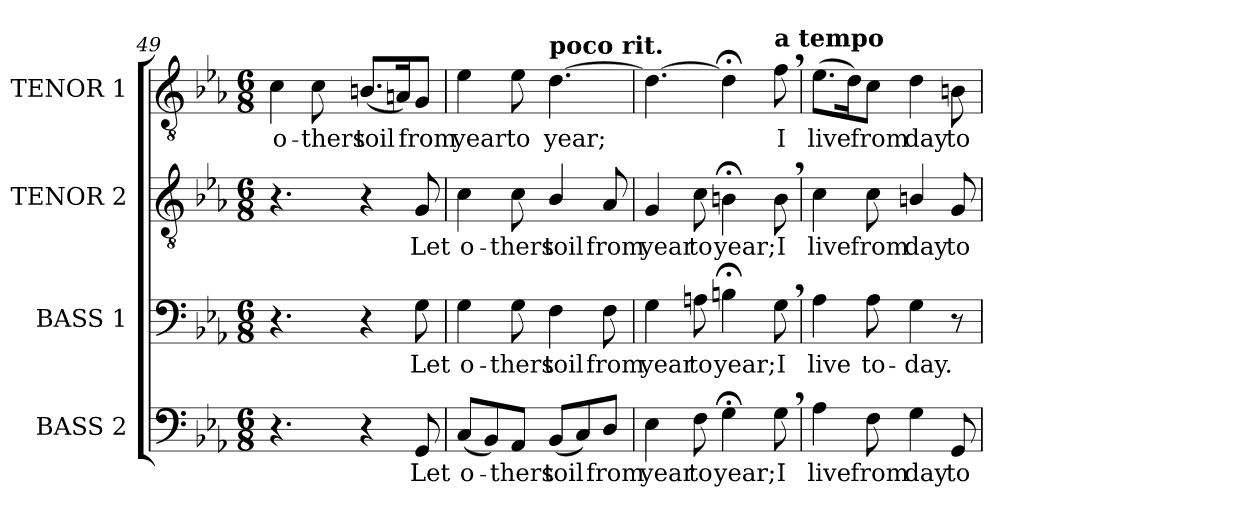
**kern	**text	**kern	**text	**kern	**text	**kern	**text
*part4	*part4	*part3	*part3	*part2	*part2	*part1	*part1
*staff4	*staff4	*staff3	*staff3	*staff2	*staff2	*staff1	*staff1
*I"BASS 2	*	*I"BASS 1	*	*I"TENOR 2	*	*I"TENOR 1	*
*I'B. 2	*	*I'B. 1	*	*I'T. 2	*	*I'T. 1	*
*clefF4	*	*clefF4	*	*clefGv2	*	*clefGv2	*
*	*	*	*	*ITrd7c12	*	*ITrd7c12	*
*k[b-e-a-]	*	*k[b-e-a-]	*	*k[b-e-a-]	*	*k[b-e-a-]	*
*c:	*	*c:	*	*c:	*	*c:	*
*M6/8	*	*M6/8	*	*M6/8	*	*M6/8	*
=49	=49	=49	=49	=49	=49	=49	=49
!	!	!	!	!	!	!	!LO:LY:b:color=#000000
4.r	.	4.r	.	4.r	.	4Ci\	o-
!	!	!	!	!	!	!	!LO:LY:b:color=#000000
.	.	.	.	.	.	8Ci\	-thers
!	!	!	!	!	!	!	!LO:LY:b:color=#000000
4r	.	4r	.	4r	.	(8.BBni/L	toil
.	.	.	.	.	.	16AAni/k)	.
!	!LO:LY:b:color=#000000	!	!	!	!	!	!
!	!	!	!LO:LY:b:color=#000000	!	!	!	!
!	!	!	!	!	!LO:LY:b:color=#000000	!	!
!	!	!	!	!	!	!	!LO:LY:b:color=#000000
8GGi/	Let	8Gi\	Let	8GGi/	Let	8GGi/J	from
=50	=50	=50	=50	=50	=50	=50	=50
!	!LO:LY:b:color=#000000	!	!	!	!	!	!
!	!	!	!LO:LY:b:color=#000000	!	!	!	!
!	!	!	!	!	!LO:LY:b:color=#000000	!	!
!	!	!	!	!	!	!	!LO:LY:b:color=#000000
(8Ci/L	o-	4Gi\	o-	4Ci\	o-	4E-i\	year
8BB-i/)	.	.	.	.	.	.	.
!	!LO:LY:b:color=#000000	!	!	!	!	!	!
!	!	!	!LO:LY:b:color=#000000	!	!	!	!
!	!	!	!	!	!LO:LY:b:color=#000000	!	!
!	!	!	!	!	!	!	!LO:LY:b:color=#000000
8AA-i/J	-thers	8Gi\	-thers	8Ci\	-thers	8E-i\	to
!	!LO:LY:b:color=#000000	!	!	!	!	!	!
!	!	!	!LO:LY:b:color=#000000	!	!	!	!
!	!	!	!	!	!LO:LY:b:color=#000000	!	!
!	!	!	!	!	!	!LO:TX:a:B:t=poco rit.	!
!	!	!	!	!	!	!	!LO:LY:b:color=#000000
(8BB-i/L	toil	4Fi\	toil	4BB-i/	toil	[4.Di\	year;
8Ci/)	.	.	.	.	.	.	.
!	!LO:LY:b:color=#000000	!	!	!	!	!	!
!	!	!	!LO:LY:b:color=#000000	!	!	!	!
!	!	!	!	!	!LO:LY:b:color=#000000	!	!
8Di/J	from	8Fi\	from	8AA-i/	from	.	.
=51	=51	=51	=51	=51	=51	=51	=51
!	!LO:LY:b:color=#000000	!	!	!	!	!	!
!	!	!	!LO:LY:b:color=#000000	!	!	!	!
!	!	!	!	!	!LO:LY:b:color=#000000	!	!
4E-i\	year	4Gi\	year	4GGi/	year	4.Di\_	.
!	!LO:LY:b:color=#000000	!	!	!	!	!	!
!	!	!	!LO:LY:b:color=#000000	!	!	!	!
!	!	!	!	!	!LO:LY:b:color=#000000	!	!
8Fi\	to	8Ani\	to	8Ci\	to	.	.
!	!LO:LY:b:color=#000000	!	!	!	!	!	!
!	!	!	!LO:LY:b:color=#000000	!	!	!	!
!	!	!	!	!	!LO:LY:b:color=#000000	!	!
4G;i\	year;	4Bn;i\	year;	4BBn;i\	year;	4D;i\]	.
!	!LO:LY:b:color=#000000	!	!	!	!	!	!
!	!	!	!LO:LY:b:color=#000000	!	!	!	!
!	!	!	!	!	!LO:LY:b:color=#000000	!	!
!	!	!	!	!	!	!LO:TX:a:B:t=a tempo	!
!	!	!	!	!	!	!	!LO:LY:b:color=#000000
8G,i\	I	8G,i\	I	8BB,i\	I	8F,i\	I
=52	=52	=52	=52	=52	=52	=52	=52
!	!LO:LY:b:color=#000000	!	!	!	!	!	!
!	!	!	!LO:LY:b:color=#000000	!	!	!	!
!	!	!	!	!	!LO:LY:b:color=#000000	!	!
!	!	!	!	!	!	!	!LO:LY:b:color=#000000
4A-i\	live	4A-i\	live	4Ci\	live	(8.E-i\L	live
.	.	.	.	.	.	16Di\k)	.
!	!LO:LY:b:color=#000000	!	!	!	!	!	!
!	!	!	!LO:LY:b:color=#000000	!	!	!	!
!	!	!	!	!	!LO:LY:b:color=#000000	!	!
!	!	!	!	!	!	!	!LO:LY:b:color=#000000
8Fi\	from	8A-i\	to-	8Ci\	from	8Ci\J	from
!	!LO:LY:b:color=#000000	!	!	!	!	!	!
!	!	!	!LO:LY:b:color=#000000	!	!	!	!
!	!	!	!	!	!LO:LY:b:color=#000000	!	!
!	!	!	!	!	!	!	!LO:LY:b:color=#000000
4Gi\	day	4Gi\	-day.	4BBni/	day	4Di\	day
!	!LO:LY:b:color=#000000	!	!	!	!	!	!
!	!	!	!	!	!LO:LY:b:color=#000000	!	!
!	!	!	!	!	!	!	!LO:LY:b:color=#000000
8GGi/	to	8r	.	8GGi/	to	8BBni\	to
=	=	=	=	=	=	=	=
*-	*-	*-	*-	*-	*-	*-	*-
